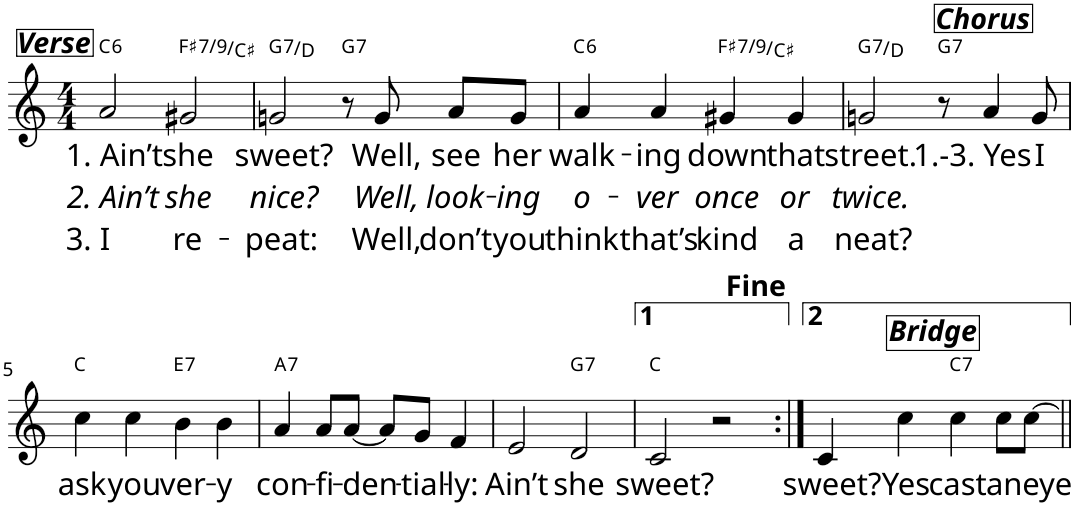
**kern	**text	**text	**text	**harte
*part1	*part1	*part1	*part1	*part1
*staff1	*staff1	*staff1	*staff1	*
*I"Voice	*	*	*	*
*I'Voice	*	*	*	*
*clefG2	*	*	*	*
*k[]	*	*	*	*
*M4/4	*	*	*	*
=1	=1	=1	=1	=1
!LO:TX:a:Bi:t=Verse	!	!	!	!
!	!LO:LY:b	!LO:LY:b	!LO:LY:b	!LO:H:kt=6
2a/	1. Ain’t	2. Ain’t	3. I	C:maj6
!	!LO:LY:b	!LO:LY:b	!LO:LY:b	!LO:H:kt=7/9
2g#X/	she	she	re-	F#:maj/5
=2	=2	=2	=2	=2
!	!LO:LY:b	!LO:LY:b	!LO:LY:b	!LO:H:kt=7
2gn/	sweet?	nice?	-peat:	G:7/5
!	!	!	!	!LO:H:kt=7
8r	.	.	.	G:7
!	!LO:LY:b	!LO:LY:b	!LO:LY:b	!
8g/	Well,	Well,	Well,	.
!	!LO:LY:b	!LO:LY:b	!LO:LY:b	!
8a/L	see	look-	don’t	.
!	!LO:LY:b	!LO:LY:b	!LO:LY:b	!
8g/J	her	-ing	you	.
=3	=3	=3	=3	=3
!	!LO:LY:b	!LO:LY:b	!LO:LY:b	!LO:H:kt=6
4a/	walk-	o-	think	C:maj6
!	!LO:LY:b	!LO:LY:b	!LO:LY:b	!
4a/	-ing	-ver	that’s	.
!	!LO:LY:b	!LO:LY:b	!LO:LY:b	!LO:H:kt=7/9
4g#X/	down	once	kind	F#:maj/5
!	!LO:LY:b	!LO:LY:b	!LO:LY:b	!
4g#/	that	or	a	.
=4	=4	=4	=4	=4
!	!LO:LY:b	!LO:LY:b	!LO:LY:b	!LO:H:kt=7
2gn/	street.	twice.	neat?	G:7/5
!	!	!	!	!LO:H:kt=7
8r	.	.	.	G:7
!LO:TX:a:Bi:t=Chorus	!	!	!	!
!	!LO:LY:b	!	!	!
4a/	1.-3. Yes	.	.	.
!	!LO:LY:b	!	!	!
8g/	I	.	.	.
!!LO:LB:g=z
=5	=5	=5	=5	=5
!	!LO:LY:b	!	!	!
4cc\	-ask	.	.	C:maj
!	!LO:LY:b	!	!	!
4cc\	you	.	.	.
!	!LO:LY:b	!	!	!LO:H:kt=7
4b\	ver-	.	.	E:7
!	!LO:LY:b	!	!	!
4b\	-y	.	.	.
=6	=6	=6	=6	=6
!	!LO:LY:b	!	!	!LO:H:kt=7
4a/	con-	.	.	A:7
!	!LO:LY:b	!	!	!
8a/L	-fi-	.	.	.
!	!LO:LY:b	!	!	!
[8a/J	-den-	.	.	.
8a/L]	.	.	.	.
!	!LO:LY:b	!	!	!
8g/J	-tial-	.	.	.
!	!LO:LY:b	!	!	!
4f/	-ly:	.	.	.
=7	=7	=7	=7	=7
!	!LO:LY:b	!	!	!
2e/	Ain’t	.	.	.
!	!LO:LY:b	!	!	!LO:H:kt=7
2d/	she	.	.	G:7
=8	=8	=8	=8	=8
!	!LO:LY:b	!	!	!
2c/	sweet?	.	.	C:maj
2r	.	.	.	.
=9:|!	=9:|!	=9:|!	=9:|!	=9:|!
!	!LO:LY:b	!	!	!
4c/	sweet?	.	.	.
!LO:TX:a:Bi:t=Bridge	!	!	!	!
!	!LO:LY:b	!	!	!
4cc\	Yes	.	.	.
!	!LO:LY:b	!	!	!LO:H:kt=7
4cc\	cast	.	.	C:7
!	!LO:LY:b	!	!	!
8cc\L	an	.	.	.
!	!LO:LY:b	!	!	!
[8cc\J	eye	.	.	.
=||	=||	=||	=||	=||
*-	*-	*-	*-	*-
